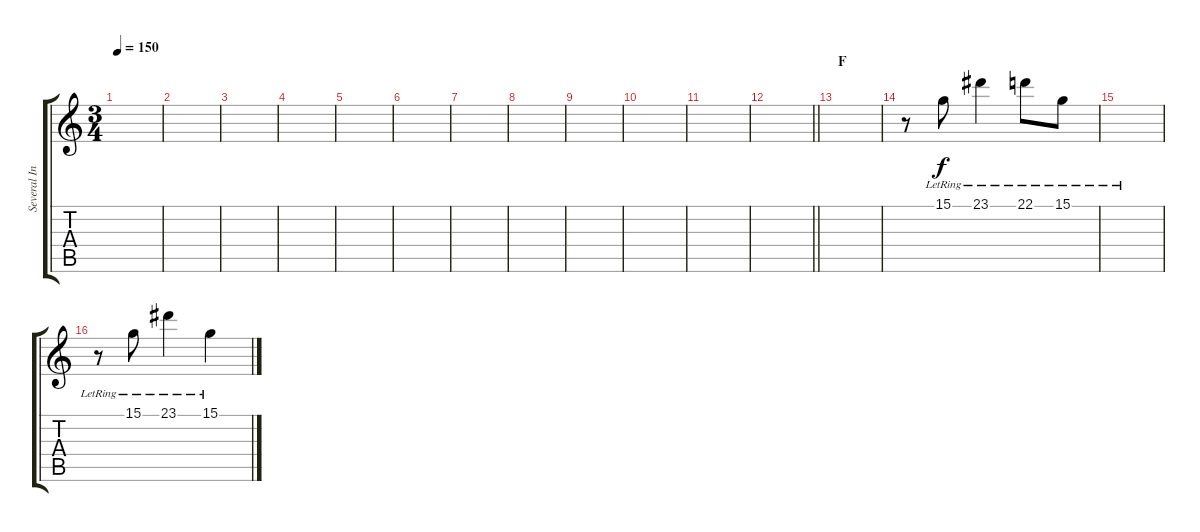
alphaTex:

\track ("Several Instruments" "Several In") {instrument koto}
\staff {score tabs}
\tuning (E4 B3 G3 D3 A2 E2) {hide}
\ts (3 4)
\section ("" "")
\tempo 150
\clef g2
\ks c
|
|
|
|
|
|
|
|
|
|
|
\barLineRight lightlight
|
\section ("" "F")
|
r.8 15.1{lr}.8 23.1{lr}.4 22.1{lr}.8 15.1{lr}.8 |
|
r.8 15.1{lr}.8 23.1{lr}.4 15.1{lr}.4
